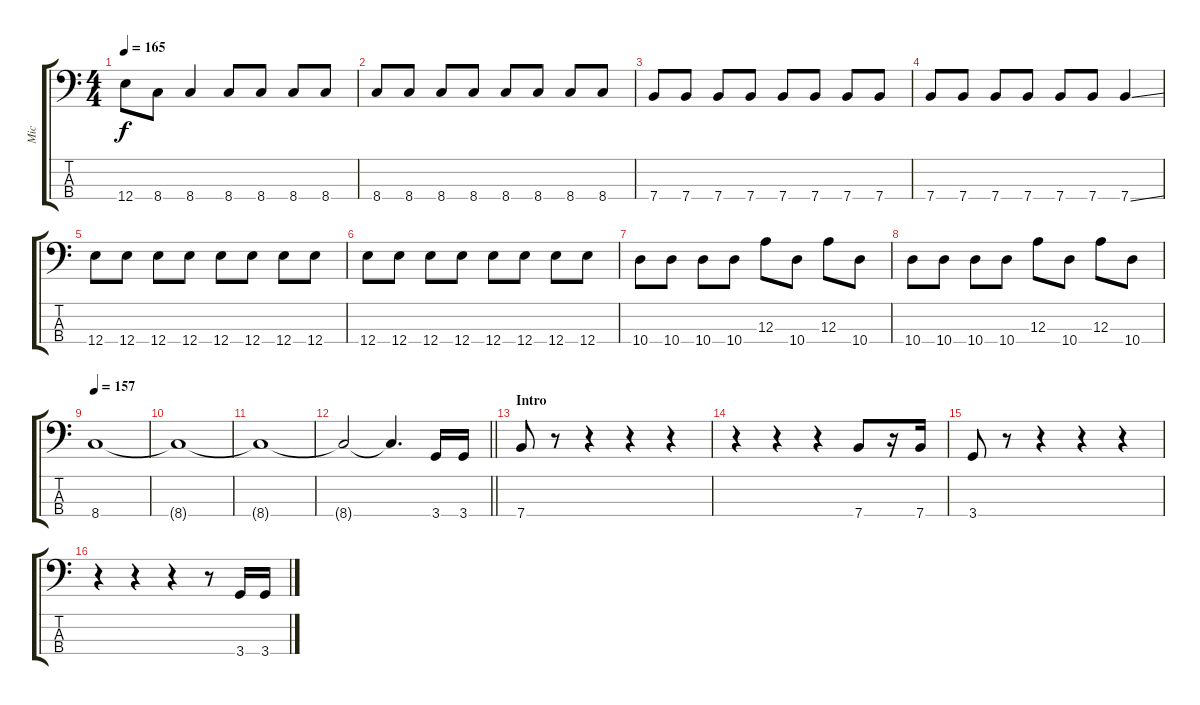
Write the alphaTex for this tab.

\track ("Mic" "Mic") {instrument electricbassfinger}
\staff {score tabs}
\tuning (G2 D2 A1 E1) {hide}
\ts (4 4)
\tempo 165
\clef f4
\ks c
12.4{t}.8{dy f} 8.4.8 8.4.4 8.4.8 8.4.8 8.4.8 8.4.8 |
8.4.8 8.4.8 8.4.8 8.4.8 8.4.8 8.4.8 8.4.8 8.4.8 |
7.4.8 7.4.8 7.4.8 7.4.8 7.4.8 7.4.8 7.4.8 7.4.8 |
7.4.8 7.4.8 7.4.8 7.4.8 7.4.8 7.4.8 7.4{ss}.4 |
12.4.8 12.4.8 12.4.8 12.4.8 12.4.8 12.4.8 12.4.8 12.4.8 |
12.4.8 12.4.8 12.4.8 12.4.8 12.4.8 12.4.8 12.4.8 12.4.8 |
10.4.8 10.4.8 10.4.8 10.4.8 12.3.8 10.4.8 12.3.8 10.4.8 |
10.4.8 10.4.8 10.4.8 10.4.8 12.3.8 10.4.8 12.3.8 10.4.8 |
\tempo 157
8.4.1 |
8.4{t}.1 |
8.4{t}.1 |
\barLineRight lightlight
8.4{t}.2 8.4{t}.4{d} 3.4.16 3.4.16 |
\section ("" "Intro")
7.4.8 r.8 r.4 r.4 r.4 |
r.4 r.4 r.4 7.4.8 r.16 7.4.16 |
3.4.8 r.8 r.4 r.4 r.4 |
r.4 r.4 r.4 r.8 3.4.16 3.4.16
